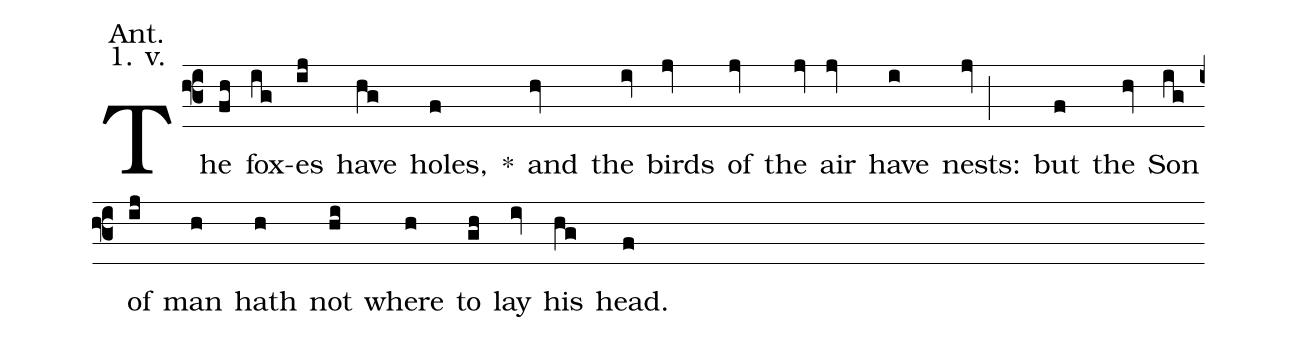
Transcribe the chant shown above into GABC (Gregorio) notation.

annotation: Ant.;
annotation: 1. v.;
%%
(f3) The(fh) fox(ig)es(ij) have(hg) holes,(f) <sp>*</sp>() and(hv) the(iv) birds(jv) of(jv) the(jv) air(jv) have(i) nests:(jv;) but(f) the(hv) Son(ig) of(ij) man(h) hath(h) not(hi) where(h) to(gh) lay(iv) his(hg) head.(f)
